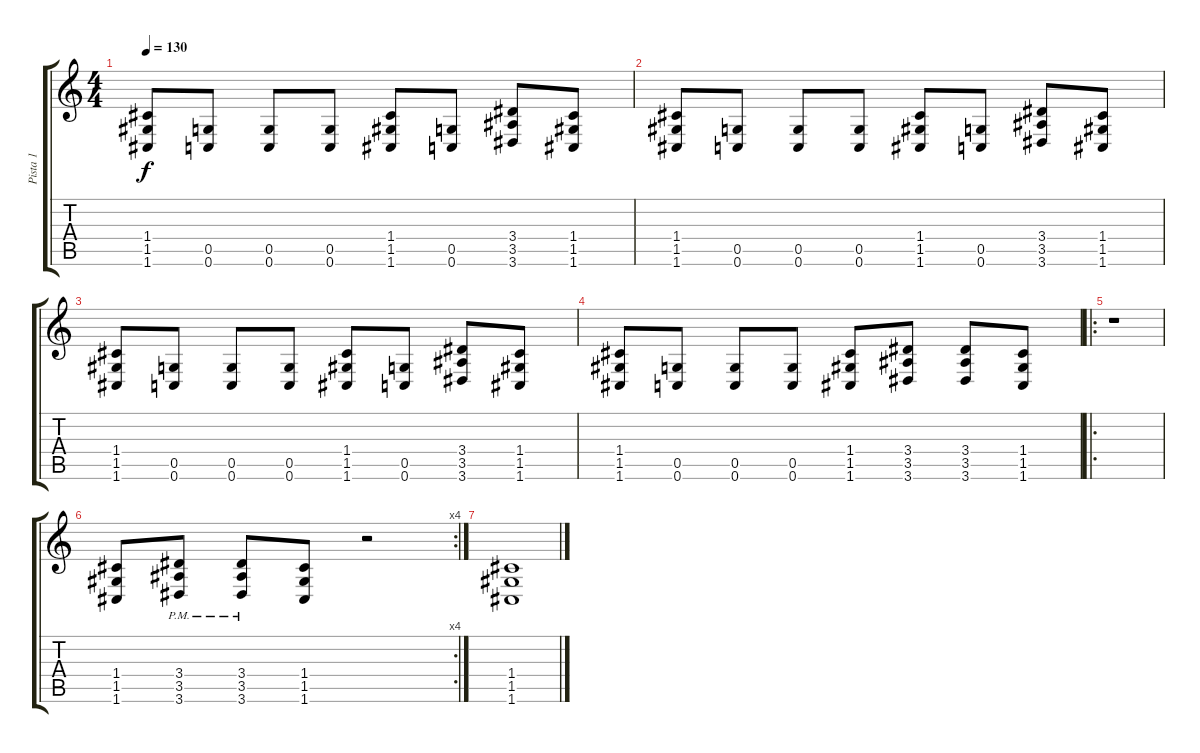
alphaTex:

\track ("Pista 1" "Pista 1") {instrument distortionguitar}
\staff {score tabs}
\tuning (D4 A3 F3 C3 G2 C2) {hide}
\ts (4 4)
\tempo 130
\clef g2
\ks c
(1.4 1.5 1.6).8{dy f} (0.5 0.6).8 (0.5 0.6).8 (0.5 0.6).8 (1.4 1.5 1.6).8 (0.5 0.6).8 (3.4 3.5 3.6).8 (1.4 1.5 1.6).8 |
(1.4 1.5 1.6).8 (0.5 0.6).8 (0.5 0.6).8 (0.5 0.6).8 (1.4 1.5 1.6).8 (0.5 0.6).8 (3.4 3.5 3.6).8 (1.4 1.5 1.6).8 |
(1.4 1.5 1.6).8 (0.5 0.6).8 (0.5 0.6).8 (0.5 0.6).8 (1.4 1.5 1.6).8 (0.5 0.6).8 (3.4 3.5 3.6).8 (1.4 1.5 1.6).8 |
(1.4 1.5 1.6).8 (0.5 0.6).8 (0.5 0.6).8 (0.5 0.6).8 (1.4 1.5 1.6).8 (3.4 3.5 3.6).8 (3.4 3.5 3.6).8 (1.4 1.5 1.6).8 |
\ro
r.1 |
\rc 4
(1.4 1.5 1.6).8 (3.4{pm} 3.5 3.6).8 (3.4{pm} 3.5 3.6).8 (1.4 1.5 1.6).8 r.2 |
(1.4 1.5 1.6).1
